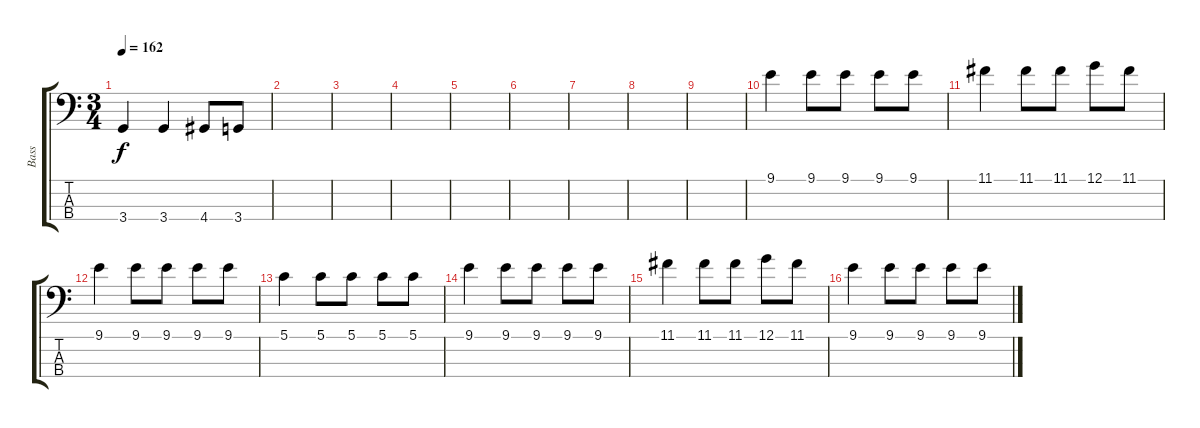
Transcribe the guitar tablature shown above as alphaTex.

\track ("Bass" "Bass") {instrument electricbasspick}
\staff {score tabs}
\tuning (G2 D2 A1 E1) {hide}
\ts (3 4)
\tempo 162
\clef f4
\ks c
3.4.4{dy f} 3.4.4 4.4.8 3.4.8 |
|
|
|
|
|
|
|
|
9.1.4 9.1.8 9.1.8 9.1.8 9.1.8 |
11.1.4 11.1.8 11.1.8 12.1.8 11.1.8 |
9.1.4 9.1.8 9.1.8 9.1.8 9.1.8 |
5.1.4 5.1.8 5.1.8 5.1.8 5.1.8 |
9.1.4 9.1.8 9.1.8 9.1.8 9.1.8 |
11.1.4 11.1.8 11.1.8 12.1.8 11.1.8 |
9.1.4 9.1.8 9.1.8 9.1.8 9.1.8
